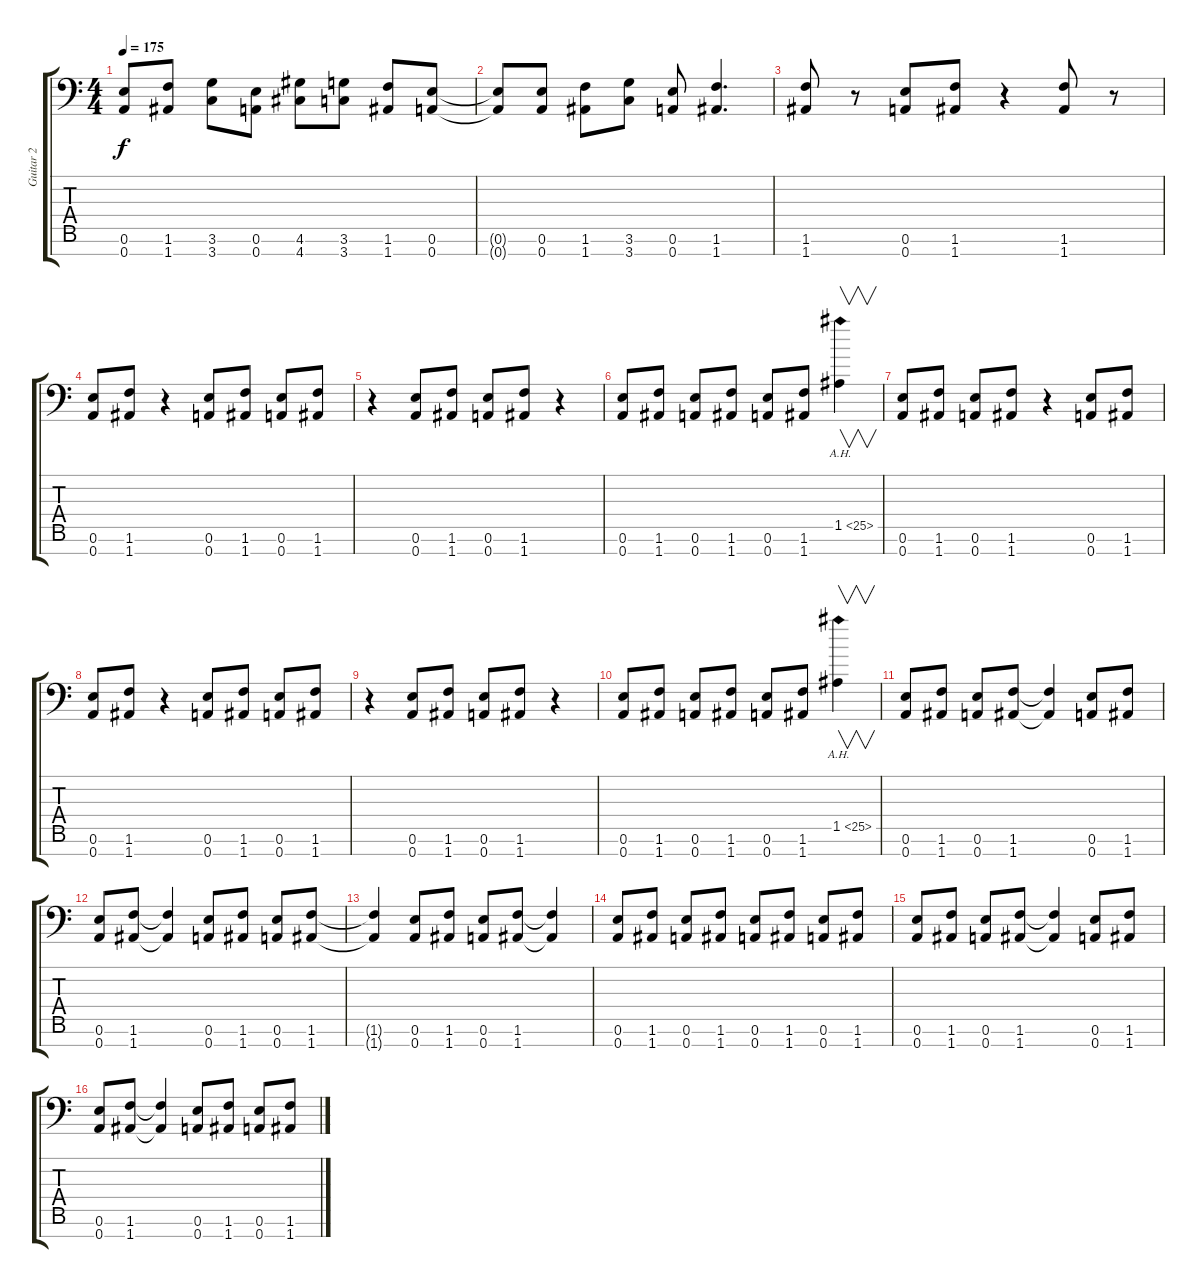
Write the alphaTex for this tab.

\track ("Guitar 2" "Guitar 2") {instrument distortionguitar}
\staff {score tabs}
\tuning (E4 B3 G3 D3 A2 E2 A1) {hide}
\ts (4 4)
\tempo 175
\clef f4
\ks c
(0.6 0.7).8{dy f} (1.6 1.7).8 (3.6 3.7).8 (0.6 0.7).8 (4.6 4.7).8 (3.6 3.7).8 (1.6 1.7).8 (0.6 0.7).8 |
(0.6{t} 0.7{t}).8 (0.6 0.7).8 (1.6 1.7).8 (3.6 3.7).8 (0.6 0.7).8 (1.6 1.7).4{d} |
(1.6 1.7).8 r.8 (0.6 0.7).8 (1.6 1.7).8 r.4 (1.6 1.7).8 r.8 |
(0.6 0.7).8 (1.6 1.7).8 r.4 (0.6 0.7).8 (1.6 1.7).8 (0.6 0.7).8 (1.6 1.7).8 |
r.4 (0.6 0.7).8 (1.6 1.7).8 (0.6 0.7).8 (1.6 1.7).8 r.4 |
(0.6 0.7).8 (1.6 1.7).8 (0.6 0.7).8 (1.6 1.7).8 (0.6 0.7).8 (1.6 1.7).8 1.5{ah 24}.4{v} |
(0.6 0.7).8 (1.6 1.7).8 (0.6 0.7).8 (1.6 1.7).8 r.4 (0.6 0.7).8 (1.6 1.7).8 |
(0.6 0.7).8 (1.6 1.7).8 r.4 (0.6 0.7).8 (1.6 1.7).8 (0.6 0.7).8 (1.6 1.7).8 |
r.4 (0.6 0.7).8 (1.6 1.7).8 (0.6 0.7).8 (1.6 1.7).8 r.4 |
(0.6 0.7).8 (1.6 1.7).8 (0.6 0.7).8 (1.6 1.7).8 (0.6 0.7).8 (1.6 1.7).8 1.5{ah 24}.4{v} |
(0.6 0.7).8 (1.6 1.7).8 (0.6 0.7).8 (1.6 1.7).8 (1.6{t} 1.7{t}).4 (0.6 0.7).8 (1.6 1.7).8 |
(0.6 0.7).8 (1.6 1.7).8 (1.6{t} 1.7{t}).4 (0.6 0.7).8 (1.6 1.7).8 (0.6 0.7).8 (1.6 1.7).8 |
(1.6{t} 1.7{t}).4 (0.6 0.7).8 (1.6 1.7).8 (0.6 0.7).8 (1.6 1.7).8 (1.6{t} 1.7{t}).4 |
(0.6 0.7).8 (1.6 1.7).8 (0.6 0.7).8 (1.6 1.7).8 (0.6 0.7).8 (1.6 1.7).8 (0.6 0.7).8 (1.6 1.7).8 |
(0.6 0.7).8 (1.6 1.7).8 (0.6 0.7).8 (1.6 1.7).8 (1.6{t} 1.7{t}).4 (0.6 0.7).8 (1.6 1.7).8 |
(0.6 0.7).8 (1.6 1.7).8 (1.6{t} 1.7{t}).4 (0.6 0.7).8 (1.6 1.7).8 (0.6 0.7).8 (1.6 1.7).8
